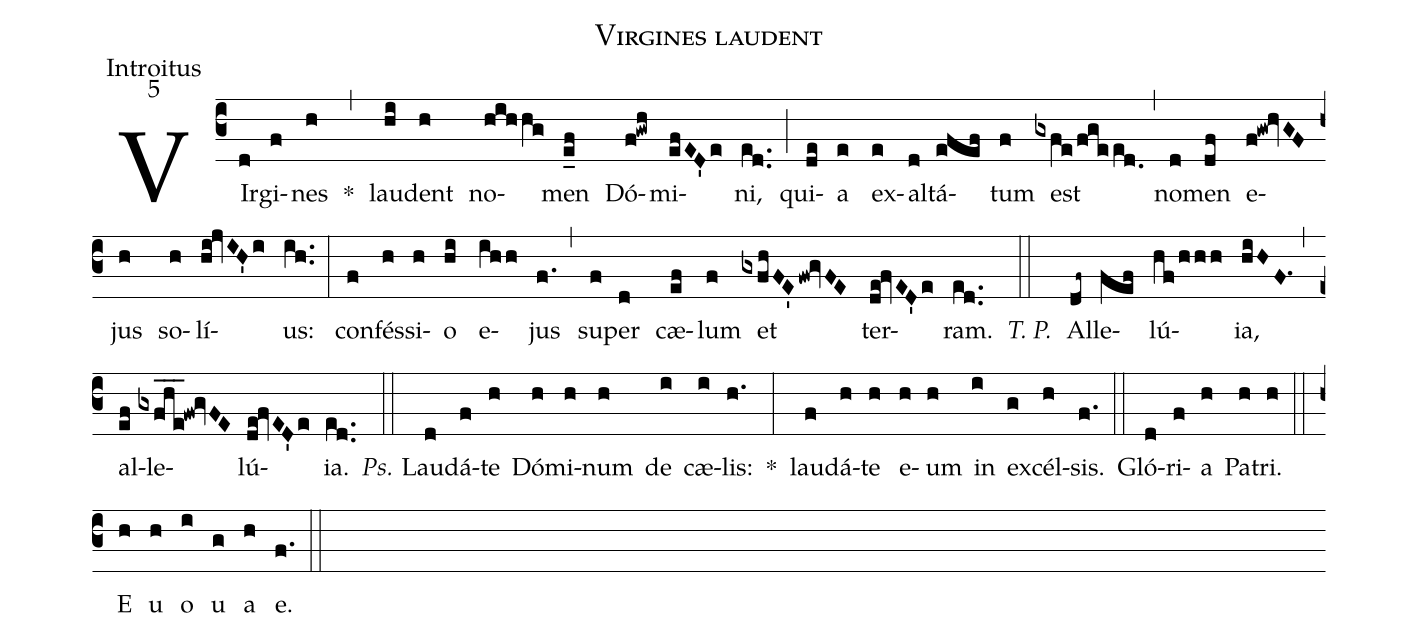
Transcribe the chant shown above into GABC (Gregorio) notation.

name: Virgines laudent;
office-part: Introitus;
mode: 5;
%%
(c3) VIr(d)gi(f)nes(h) *(,) lau(hi)dent(h) no(hihhg)men(e_f) Dó(f!gwh)mi(efED'e)ni,(ed..) (;) qui(de)a(e) ex(e)al(d)tá(efef)tum(f) est(gxfe/fgeed.0) (,) no(d)men(df) e(f!gw!hvGF)jus(h) so(h)lí(hi!jvIH'i)us:(ih..) (:)
con(f)fés(h)si(h)o(hi) e(ihh)jus(f.) (,) su(f)per(d) cæ(ef)lum(f) et(gxfhFE'fw!gvFE) ter(de!fvED'e)ram.(ed..) <i>T. P.</i>(::)
Al(df~)le(fef)lú(hf/hhh)ia,(hiHF.1) (,) al(ef)le(gxfhe___!fw!gvFE)lú(de!fvED'e)ia.(ed..) (::)
<i>Ps.</i> Lau(d)dá(f)te(h) Dó(h)mi(h)num(h) de(i) cæ(i)lis:(h.) *(:)
lau(f)dá(h)te(h) e(h)um(h) in(i) ex(g)cél(h)sis.(f.) (::)
Gló(d)ri(f)a(h) Pa(h)tri.(h) (::)
E(h) u(h) o(i) u(g) a(h) e.(f.) (::)
